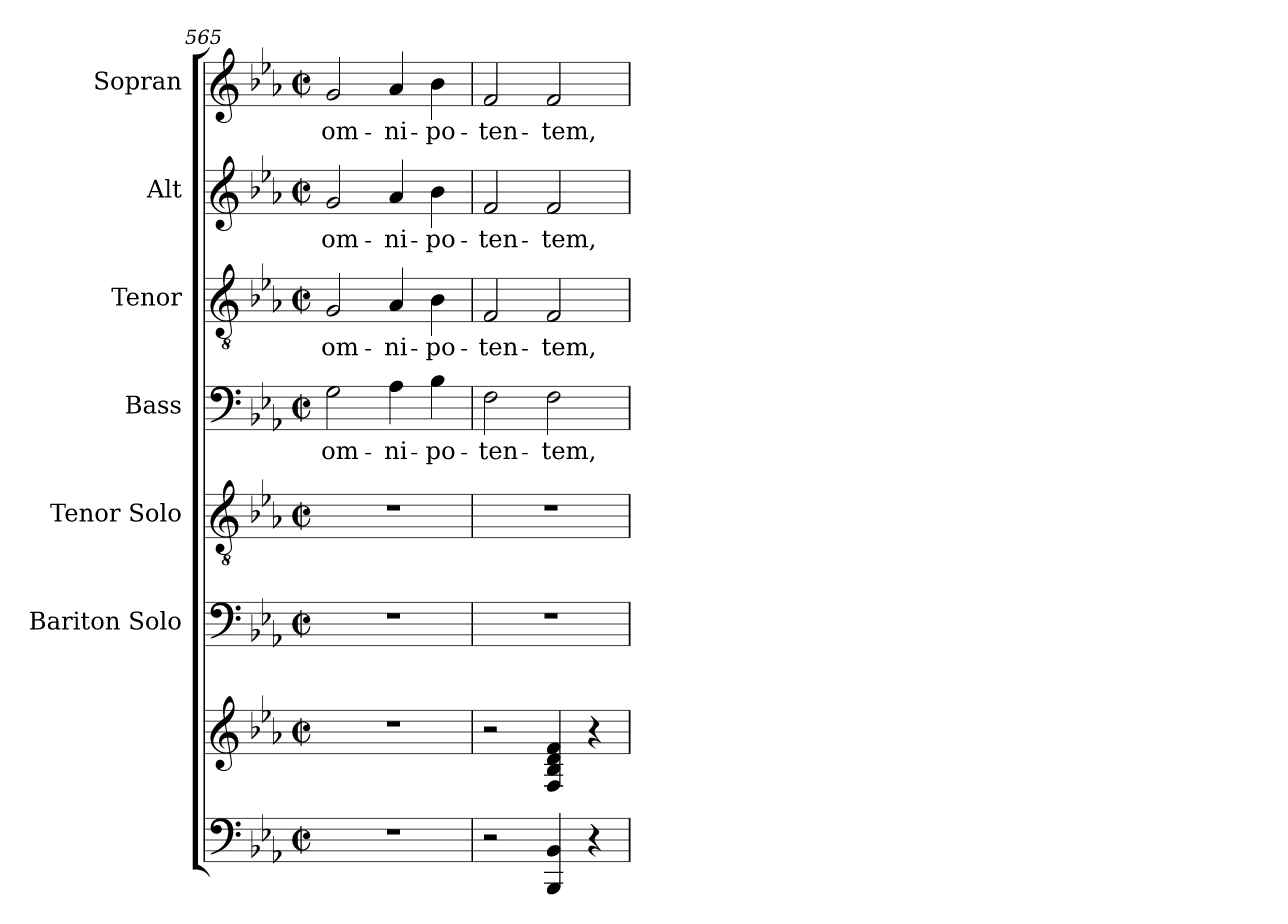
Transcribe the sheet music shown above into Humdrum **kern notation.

**kern	**kern	**kern	**kern	**kern	**text	**kern	**text	**kern	**text	**kern	**text
*part7	*part7	*part6	*part5	*part4	*part4	*part3	*part3	*part2	*part2	*part1	*part1
*staff8	*staff7	*staff6	*staff5	*staff4	*staff4	*staff3	*staff3	*staff2	*staff2	*staff1	*staff1
*	*	*I"Bariton Solo	*I"Tenor Solo	*I"Bass	*	*I"Tenor	*	*I"Alt	*	*I"Sopran	*
*	*	*	*	*I'B.	*	*I'T.	*	*I'A.	*	*I'S.	*
*clefF4	*clefG2	*clefF4	*clefGv2	*clefF4	*	*clefGv2	*	*clefG2	*	*clefG2	*
*k[b-e-a-]	*k[b-e-a-]	*k[b-e-a-]	*k[b-e-a-]	*k[b-e-a-]	*	*k[b-e-a-]	*	*k[b-e-a-]	*	*k[b-e-a-]	*
*E-:	*E-:	*E-:	*E-:	*E-:	*	*E-:	*	*E-:	*	*E-:	*
*M2/2	*M2/2	*M2/2	*M2/2	*M2/2	*	*M2/2	*	*M2/2	*	*M2/2	*
*met(c|)	*met(c|)	*met(c|)	*met(c|)	*met(c|)	*	*met(c|)	*	*met(c|)	*	*met(c|)	*
=565	=565	=565	=565	=565	=565	=565	=565	=565	=565	=565	=565
!	!	!	!	!	!LO:LY:b	!	!LO:LY:b	!	!LO:LY:b	!	!LO:LY:b
1r	1r	1r	1r	2G\	om-	2G/	om-	2g/	om-	2g/	om-
!	!	!	!	!	!LO:LY:b	!	!LO:LY:b	!	!LO:LY:b	!	!LO:LY:b
.	.	.	.	4A-\	-ni-	4A-/	-ni-	4a-/	-ni-	4a-/	-ni-
!	!	!	!	!	!LO:LY:b	!	!LO:LY:b	!	!LO:LY:b	!	!LO:LY:b
.	.	.	.	4B-\	-po-	4B-\	-po-	4b-\	-po-	4b-\	-po-
=566	=566	=566	=566	=566	=566	=566	=566	=566	=566	=566	=566
!	!	!	!	!	!LO:LY:b	!	!LO:LY:b	!	!LO:LY:b	!	!LO:LY:b
2r	2r	1r	1r	2F\	-ten-	2F/	-ten-	2f/	-ten-	2f/	-ten-
!	!	!	!	!	!LO:LY:b	!	!LO:LY:b	!	!LO:LY:b	!	!LO:LY:b
4BBB-/ 4BB-/	4F/ 4B-/ 4d/ 4f/	.	.	2F\	-tem,	2F/	-tem,	2f/	-tem,	2f/	-tem,
4r	4r	.	.	.	.	.	.	.	.	.	.
=	=	=	=	=	=	=	=	=	=	=	=
*-	*-	*-	*-	*-	*-	*-	*-	*-	*-	*-	*-
